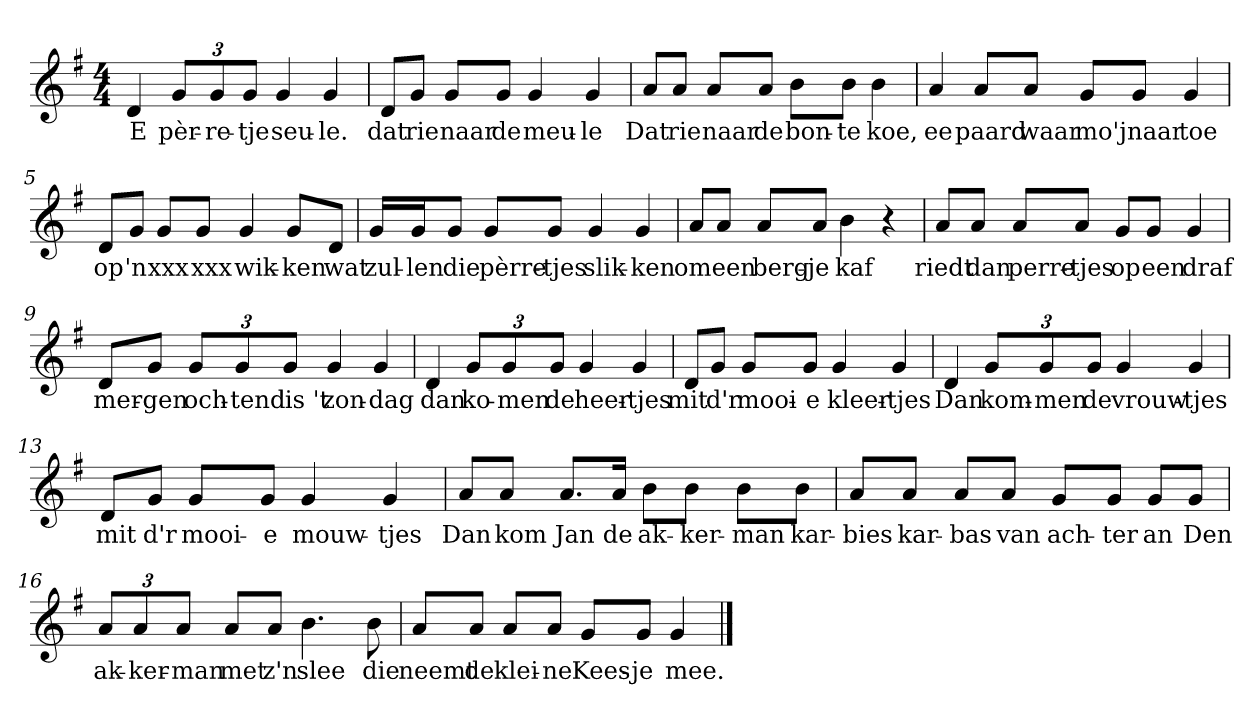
**kern	**text
*part1	*part1
*staff1	*staff1
*clefG2	*
*k[f#]	*
*G:	*
*M4/4	*
*MM120	*
=1	=1
4d	E
12g/L	pèr-
12g/	-re-
12g/J	-tje
4g	seu-
4g	-le.
=2	=2
8d/L	dat
8g/J	rie
8g/L	naar
8g/J	de
4g	meu-
4g	-le
=3	=3
8a/L	Dat
8a/J	rie
8a/L	naar
8a/J	de
8b\L	bon-
8b\J	-te
4b	koe,
=4	=4
4a	ee
8a/L	paard
8a/J	waar
8g/L	mo'j
8g/J	naar
4g	toe
=5	=5
8d/L	op
8g/J	'n
8g/L	xxx
8g/J	xxx
4g	wik-
8g/L	-ken
8d/J	wat
=6	=6
16g/LL	zul-
16g/J	-len
8g/J	die
8g/L	pèrre-
8g/J	-tjes
4g	slik-
4g	-ken
=7	=7
8a/L	om
8a/J	een
8a/L	berg-
8a/J	-je
4b	kaf
4r	.
=8	=8
8a/L	riedt
8a/J	dan
8a/L	perre-
8a/J	-tjes
8g/L	op
8g/J	een
4g	draf
=9	=9
8d/L	mer-
8g/J	-gen
12g/L	och-
12g/	-tend
12g/J	'is 't
4g	zon-
4g	-dag
=10	=10
4d	dan
12g/L	ko-
12g/	-men
12g/J	de
4g	heer-
4g	-tjes
=11	=11
8d/L	mit
8g/J	d'r
8g/L	mooi-
8g/J	-e
4g	kleer-
4g	-tjes
=12	=12
4d	Dan
12g/L	kom-
12g/	-men
12g/J	de
4g	vrouw-
4g	-tjes
=13	=13
8d/L	mit
8g/J	d'r
8g/L	mooi-
8g/J	-e
4g	mouw-
4g	-tjes
=14	=14
8a/L	Dan
8a/J	kom
8.a/L	Jan
16a/Jk	de
8b\L	ak-
8b\J	-ker-
8b\L	-man
8b\J	kar-
=15	=15
8a/L	-bies
8a/J	kar-
8a/L	-bas
8a/J	van
8g/L	ach-
8g/J	-ter
8g/L	an
8g/J	Den
=16	=16
12a/L	ak-
12a/	-ker-
12a/J	-man
8a/L	met
8a/J	z'n
4.b	slee
8b	die
=17	=17
8a/L	neemt
8a/J	de
8a/L	klei-
8a/J	-ne
8g/L	Kees-
8g/J	-je
4g	mee.
==	==
*-	*-
